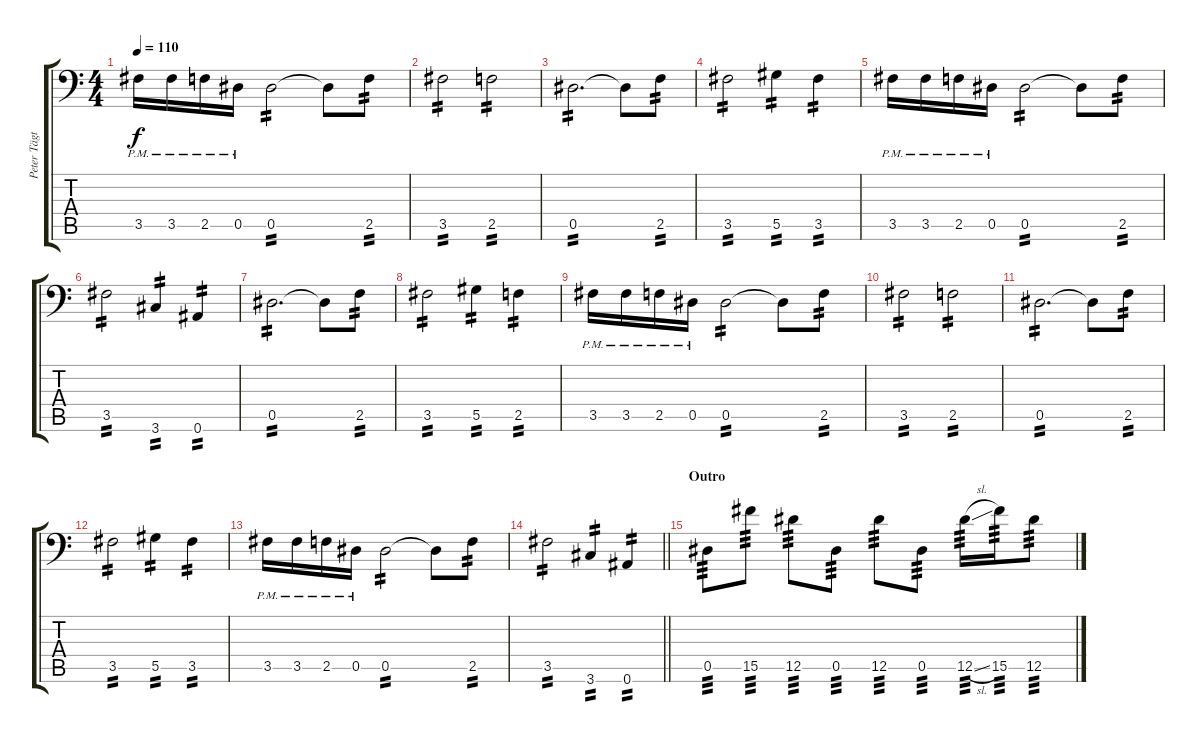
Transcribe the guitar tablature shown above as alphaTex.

\track ("Peter Tägtgren (Rythm 1)" "Peter Tägt") {instrument distortionguitar}
\staff {score tabs}
\tuning (Bb3 F3 Db3 Ab2 Eb2 Bb1) {hide}
\ts (4 4)
\tempo 110
\clef f4
\ks c
3.5{pm}.16{dy f} 3.5{pm}.16 2.5{pm}.16 0.5{pm}.16 0.5.2{tp 2} 0.5{t}.8 2.5.8{tp 2} |
3.5.2{tp 2} 2.5.2{tp 2} |
0.5.2{d tp 2} 0.5{t}.8 2.5.8{tp 2} |
3.5.2{tp 2} 5.5.4{tp 2} 3.5.4{tp 2} |
3.5{pm}.16 3.5{pm}.16 2.5{pm}.16 0.5{pm}.16 0.5.2{tp 2} 0.5{t}.8 2.5.8{tp 2} |
3.5.2{tp 2} 3.6.4{tp 2} 0.6.4{tp 2} |
0.5.2{d tp 2} 0.5{t}.8 2.5.8{tp 2} |
3.5.2{tp 2} 5.5.4{tp 2} 2.5.4{tp 2} |
3.5{pm}.16 3.5{pm}.16 2.5{pm}.16 0.5{pm}.16 0.5.2{tp 2} 0.5{t}.8 2.5.8{tp 2} |
3.5.2{tp 2} 2.5.2{tp 2} |
0.5.2{d tp 2} 0.5{t}.8 2.5.8{tp 2} |
3.5.2{tp 2} 5.5.4{tp 2} 3.5.4{tp 2} |
3.5{pm}.16 3.5{pm}.16 2.5{pm}.16 0.5{pm}.16 0.5.2{tp 2} 0.5{t}.8 2.5.8{tp 2} |
\barLineRight lightlight
3.5.2{tp 2} 3.6.4{tp 2} 0.6.4{tp 2} |
\section ("" "Outro")
0.5.8{tp 3} 15.5.8{tp 3} 12.5.8{tp 3} 0.5.8{tp 3} 12.5.8{tp 3} 0.5.8{tp 3} 12.5{sl}.16{tp 3} 15.5.16{tp 3} 12.5.8{tp 3}
